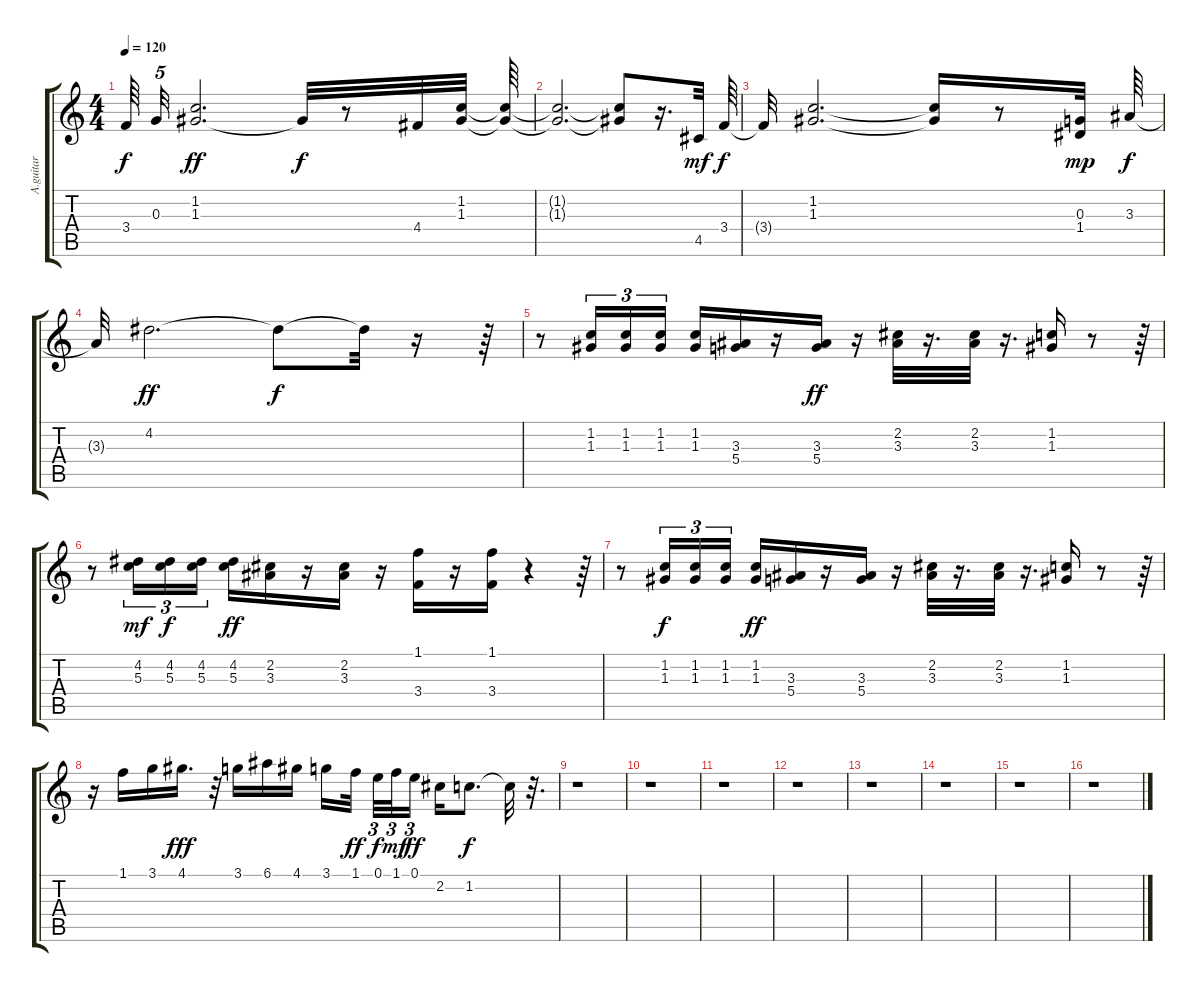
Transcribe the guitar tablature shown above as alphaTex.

\track ("A.guitar                            " "A.guitar  ") {instrument acousticguitarsteel}
\staff {score tabs}
\tuning (E4 B3 G3 D3 A2 E2) {hide}
\ts (4 4)
\tempo 120
\clef g2
\ks c
3.4{t}.64{dy f} 0.3.32{tu (5 4)} (1.2 1.3).2{d dy ff} 1.3{t}.32{dy f} r.8 4.4.32 (1.2 1.3).32 (1.2{t} 1.3{t}).64 |
(1.2{t} 1.3{t}).2{d} (1.2{t} 1.3{t}).8 r.16{d} 4.5.32{dy mf} 3.4.64{dy f} |
3.4{t}.32 (1.2 1.3).2{d} (1.2{t} 1.3{t}).16 r.8 (0.3 1.4).32{dy mp} 3.3.64{dy f} |
3.3{t}.32 4.2.2{d dy ff} 4.2{t}.8{dy f} 4.2{t}.32 r.16 r.64 |
r.8 (1.2 1.3).16{tu (3 2)} (1.2 1.3).16{tu (3 2)} (1.2 1.3).16{tu (3 2)} (1.2 1.3).16 (3.3 5.4).16 r.16 (3.3 5.4).16{dy ff} r.16 (2.2 3.3).32 r.16{d} (2.2 3.3).32 r.16{d} (1.2 1.3).16 r.8 r.64 |
r.8 (4.2 5.3).16{tu (3 2) dy mf} (4.2 5.3).16{tu (3 2) dy f} (4.2 5.3).16{tu (3 2)} (4.2 5.3).16{dy ff} (2.2 3.3).16 r.16 (2.2 3.3).16 r.16 (1.1 3.4).16 r.16 (1.1 3.4).16 r.4 r.64 |
r.8 (1.2 1.3).16{tu (3 2) dy f} (1.2 1.3).16{tu (3 2)} (1.2 1.3).16{tu (3 2)} (1.2 1.3).16{dy ff} (3.3 5.4).16 r.16 (3.3 5.4).16 r.16 (2.2 3.3).32 r.16{d} (2.2 3.3).32 r.16{d} (1.2 1.3).16 r.8 r.64 |
r.16 1.1.16 3.1.16 4.1.16{d dy fff} r.32 3.1.16 6.1.16 4.1.16 3.1.16 1.1.32{dy ff beam splitsecondary} 0.1.32{tu (3 2) dy f} 1.1.32{tu (3 2) dy mf} 0.1.16{tu (3 2) dy ff beam splitsecondary} 2.2.16 1.2.8{d dy f} 1.2{t}.32 r.32{d} |
r.1 |
r.1 |
r.1 |
r.1 |
r.1 |
r.1 |
r.1 |
r.1
